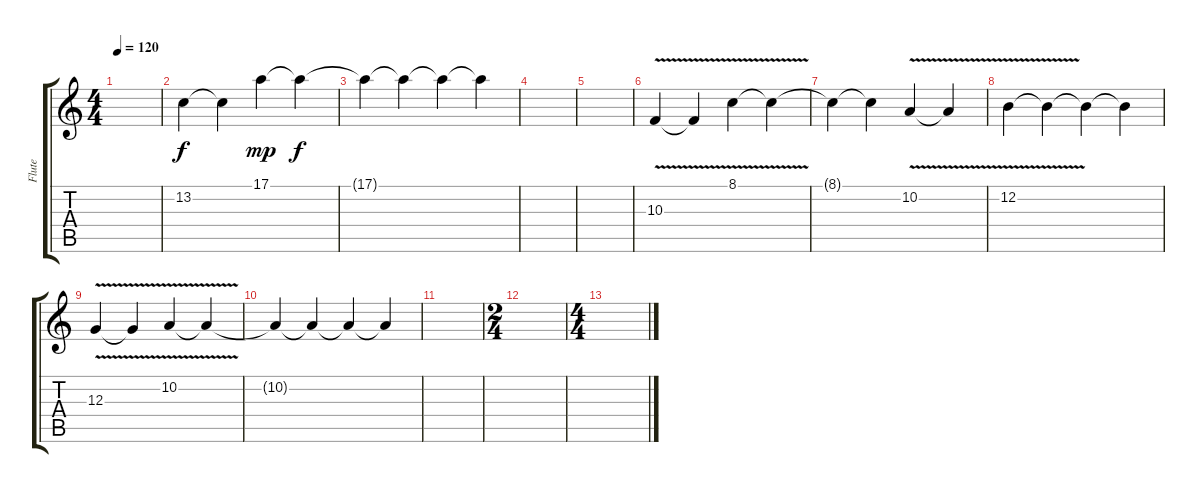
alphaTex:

\track ("Flute" "Flute") {instrument flute}
\staff {score tabs}
\tuning (E4 B3 G3 D3 A2 E2) {hide}
\ts (4 4)
\tempo 120
\clef g2
\ks c
|
13.2.4 13.2{t}.4{dy f} 17.1.4{dy mp} 17.1{t}.4{dy f} |
17.1{t}.4 17.1{t}.4 17.1{t}.4 17.1{t}.4 |
|
|
10.3{v}.4 10.3{t}.4 8.1{v}.4 8.1{t}.4 |
8.1{t}.4 8.1{t}.4 10.2{v}.4 10.2{t}.4 |
12.2{v}.4 12.2{t}.4 12.2{t}.4 12.2{t}.4 |
12.3{v}.4 12.3{t}.4 10.2{v}.4 10.2{t}.4 |
10.2{t}.4 10.2{t}.4 10.2{t}.4 10.2{t}.4 |
|
\ts (2 4)
|
\ts (4 4)
